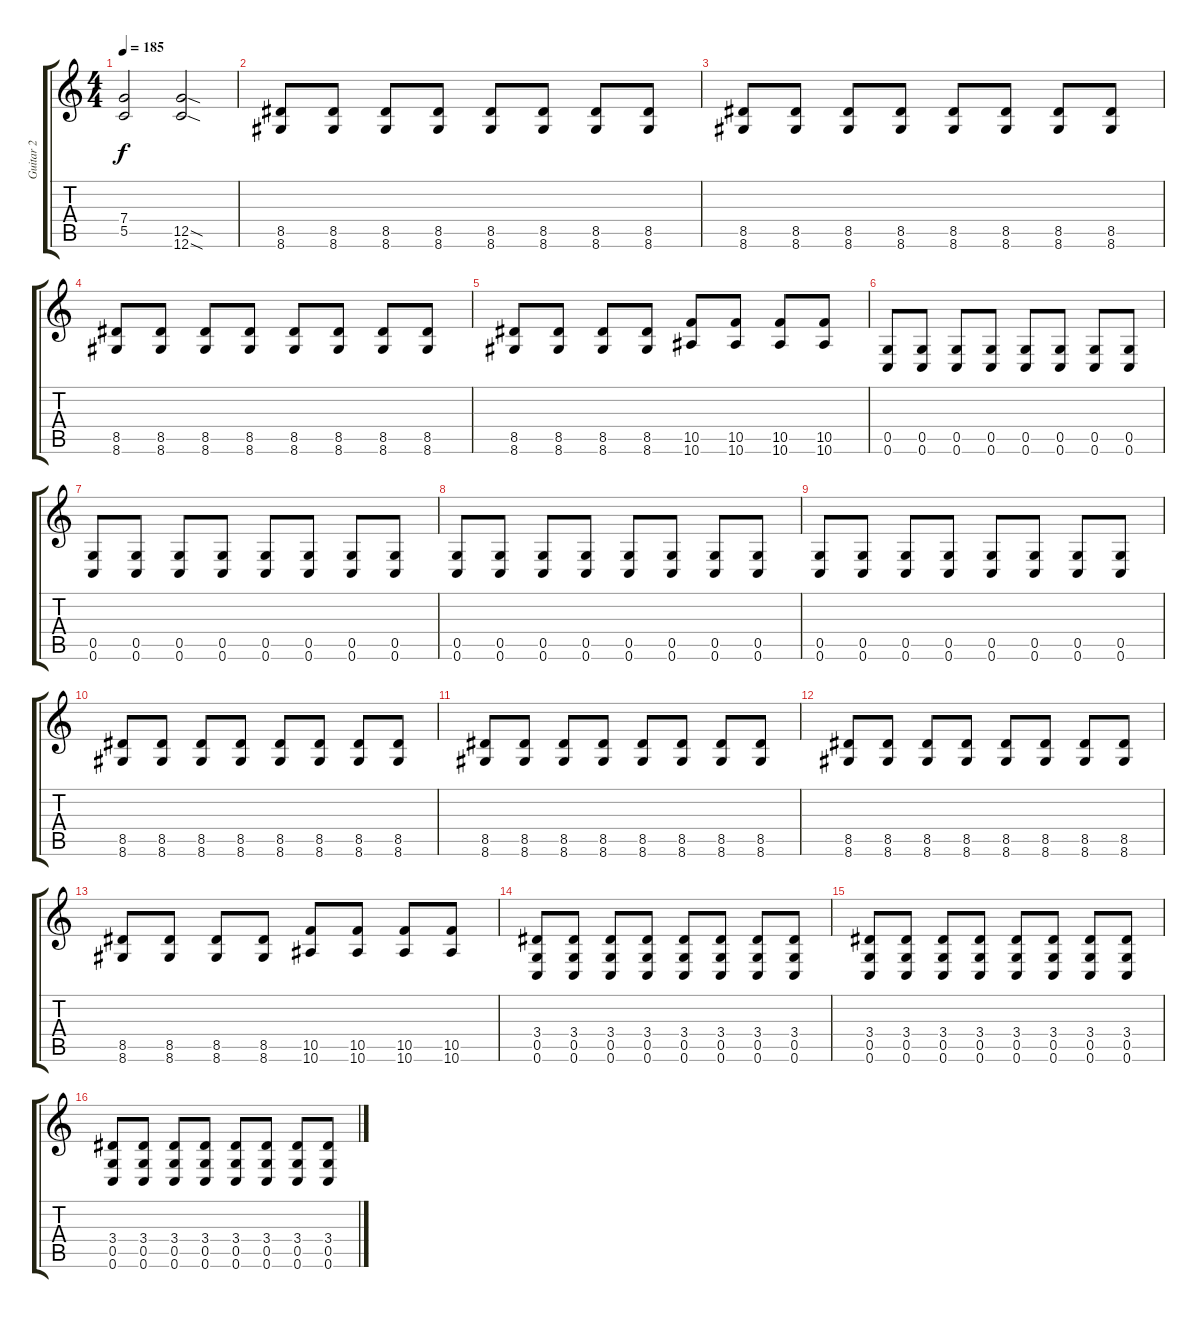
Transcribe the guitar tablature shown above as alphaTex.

\track ("Guitar 2" "Guitar 2") {instrument distortionguitar}
\staff {score tabs}
\tuning (D4 A3 F3 C3 G2 C2) {hide}
\ts (4 4)
\tempo 185
\clef g2
\ks c
(7.4{t} 5.5{t}).2{dy f} (12.5{sod} 12.6{sod}).2 |
(8.5 8.6).8 (8.5 8.6).8 (8.5 8.6).8 (8.5 8.6).8 (8.5 8.6).8 (8.5 8.6).8 (8.5 8.6).8 (8.5 8.6).8 |
(8.5 8.6).8 (8.5 8.6).8 (8.5 8.6).8 (8.5 8.6).8 (8.5 8.6).8 (8.5 8.6).8 (8.5 8.6).8 (8.5 8.6).8 |
(8.5 8.6).8 (8.5 8.6).8 (8.5 8.6).8 (8.5 8.6).8 (8.5 8.6).8 (8.5 8.6).8 (8.5 8.6).8 (8.5 8.6).8 |
(8.5 8.6).8 (8.5 8.6).8 (8.5 8.6).8 (8.5 8.6).8 (10.5 10.6).8 (10.5 10.6).8 (10.5 10.6).8 (10.5 10.6).8 |
(0.5 0.6).8 (0.5 0.6).8 (0.5 0.6).8 (0.5 0.6).8 (0.5 0.6).8 (0.5 0.6).8 (0.5 0.6).8 (0.5 0.6).8 |
(0.5 0.6).8 (0.5 0.6).8 (0.5 0.6).8 (0.5 0.6).8 (0.5 0.6).8 (0.5 0.6).8 (0.5 0.6).8 (0.5 0.6).8 |
(0.5 0.6).8 (0.5 0.6).8 (0.5 0.6).8 (0.5 0.6).8 (0.5 0.6).8 (0.5 0.6).8 (0.5 0.6).8 (0.5 0.6).8 |
(0.5 0.6).8 (0.5 0.6).8 (0.5 0.6).8 (0.5 0.6).8 (0.5 0.6).8 (0.5 0.6).8 (0.5 0.6).8 (0.5 0.6).8 |
(8.5 8.6).8 (8.5 8.6).8 (8.5 8.6).8 (8.5 8.6).8 (8.5 8.6).8 (8.5 8.6).8 (8.5 8.6).8 (8.5 8.6).8 |
(8.5 8.6).8 (8.5 8.6).8 (8.5 8.6).8 (8.5 8.6).8 (8.5 8.6).8 (8.5 8.6).8 (8.5 8.6).8 (8.5 8.6).8 |
(8.5 8.6).8 (8.5 8.6).8 (8.5 8.6).8 (8.5 8.6).8 (8.5 8.6).8 (8.5 8.6).8 (8.5 8.6).8 (8.5 8.6).8 |
(8.5 8.6).8 (8.5 8.6).8 (8.5 8.6).8 (8.5 8.6).8 (10.5 10.6).8 (10.5 10.6).8 (10.5 10.6).8 (10.5 10.6).8 |
(3.4 0.5 0.6).8{balance 5} (3.4 0.5 0.6).8 (3.4 0.5 0.6).8 (3.4 0.5 0.6).8 (3.4 0.5 0.6).8 (3.4 0.5 0.6).8 (3.4 0.5 0.6).8 (3.4 0.5 0.6).8 |
(3.4 0.5 0.6).8 (3.4 0.5 0.6).8 (3.4 0.5 0.6).8 (3.4 0.5 0.6).8 (3.4 0.5 0.6).8 (3.4 0.5 0.6).8 (3.4 0.5 0.6).8 (3.4 0.5 0.6).8 |
(3.4 0.5 0.6).8 (3.4 0.5 0.6).8 (3.4 0.5 0.6).8 (3.4 0.5 0.6).8 (3.4 0.5 0.6).8 (3.4 0.5 0.6).8 (3.4 0.5 0.6).8 (3.4 0.5 0.6).8
